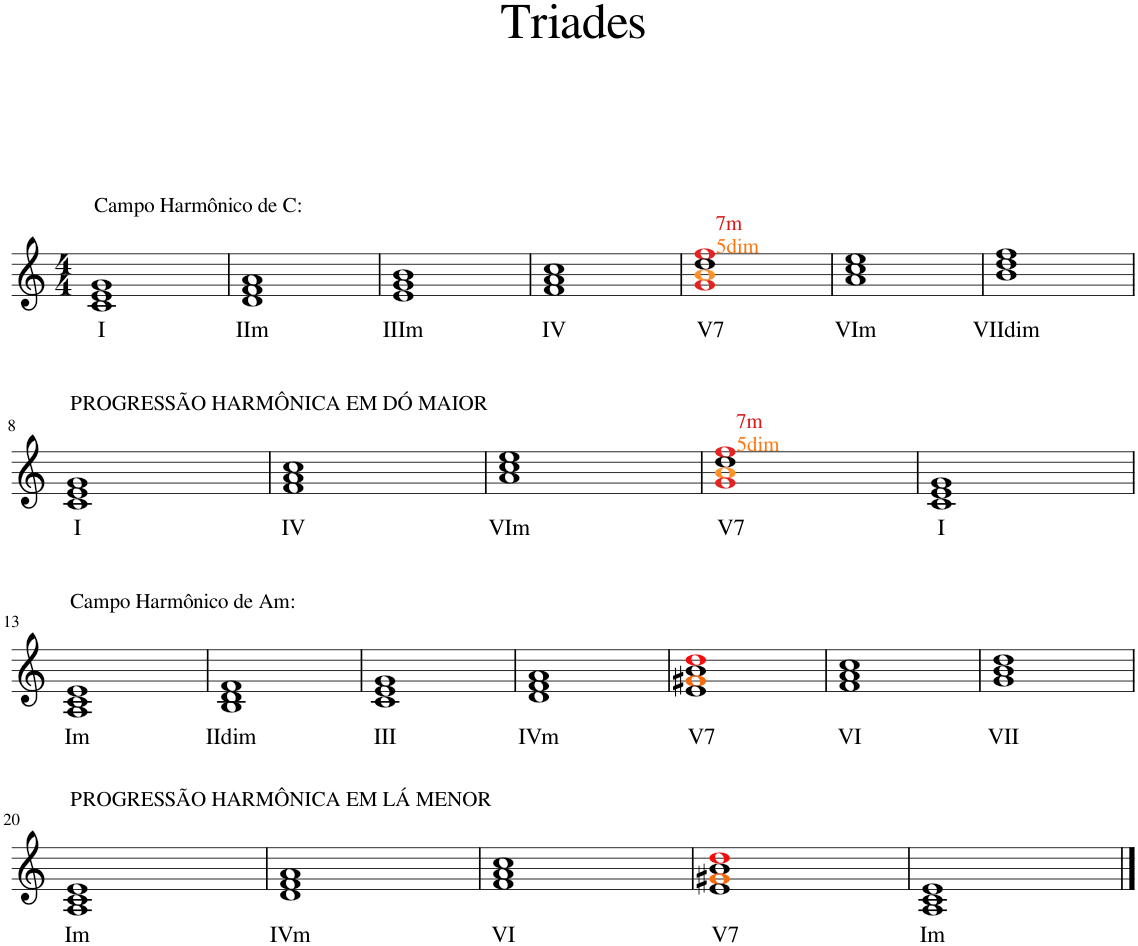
**kern	**text
*part1	*part1
*staff1	*staff1
*I"Piano	*
*I'Pno.	*
*clefG2	*
*k[]	*
*M4/4	*
=1	=1
!LO:TX:a:t=Campo Harmônico de C&colon;	!
!	!LO:LY:b
1c 1e 1g	I
=2	=2
!	!LO:LY:b
1d 1f 1a	IIm
=3	=3
!	!LO:LY:b
1e 1g 1b	IIIm
=4	=4
!	!LO:LY:b
1f 1a 1cc	IV
=5	=5
!LO:TX:a:color=#DA1818:t=7m	!
!LO:TX:a:color=#FF7611:t=5dim	!
!	!LO:LY:b
1gi 1bj 1dd 1ffi	V7
=6	=6
!	!LO:LY:b
1a 1cc 1ee	VIm
=7	=7
!	!LO:LY:b
1b 1dd 1ff	VIIdim
!!LO:LB:g=z
=8	=8
!LO:TX:a:t=PROGRESSÃO HARMÔNICA EM DÓ MAIOR	!
!	!LO:LY:b
1c 1e 1g	I
=9	=9
!	!LO:LY:b
1f 1a 1cc	IV
=10	=10
!	!LO:LY:b
1a 1cc 1ee	VIm
=11	=11
!LO:TX:a:color=#DA1818:t=7m	!
!LO:TX:a:color=#FF7611:t=5dim	!
!	!LO:LY:b
1gi 1bj 1dd 1ffi	V7
=12	=12
!	!LO:LY:b
1c 1e 1g	I
!!LO:LB:g=z
=13	=13
!LO:TX:a:t=Campo Harmônico de Am&colon;	!
!	!LO:LY:b
1A 1c 1e	Im
=14	=14
!	!LO:LY:b
1B 1d 1f	IIdim
=15	=15
!	!LO:LY:b
1c 1e 1g	III
=16	=16
!	!LO:LY:b
1d 1f 1a	IVm
=17	=17
!	!LO:LY:b
1e 1g#XZ 1b 1ddV	V7
=18	=18
!	!LO:LY:b
1f 1a 1cc	VI
=19	=19
!	!LO:LY:b
1g 1b 1dd	VII
!!LO:LB:g=z
=20	=20
!LO:TX:a:t=PROGRESSÃO HARMÔNICA EM LÁ MENOR	!
!	!LO:LY:b
1A 1c 1e	Im
=21	=21
!	!LO:LY:b
1d 1f 1a	IVm
=22	=22
!	!LO:LY:b
1f 1a 1cc	VI
=23	=23
!	!LO:LY:b
1e 1g#XZ 1b 1ddV	V7
=24	=24
!	!LO:LY:b
1A 1c 1e	Im
==	==
*-	*-
